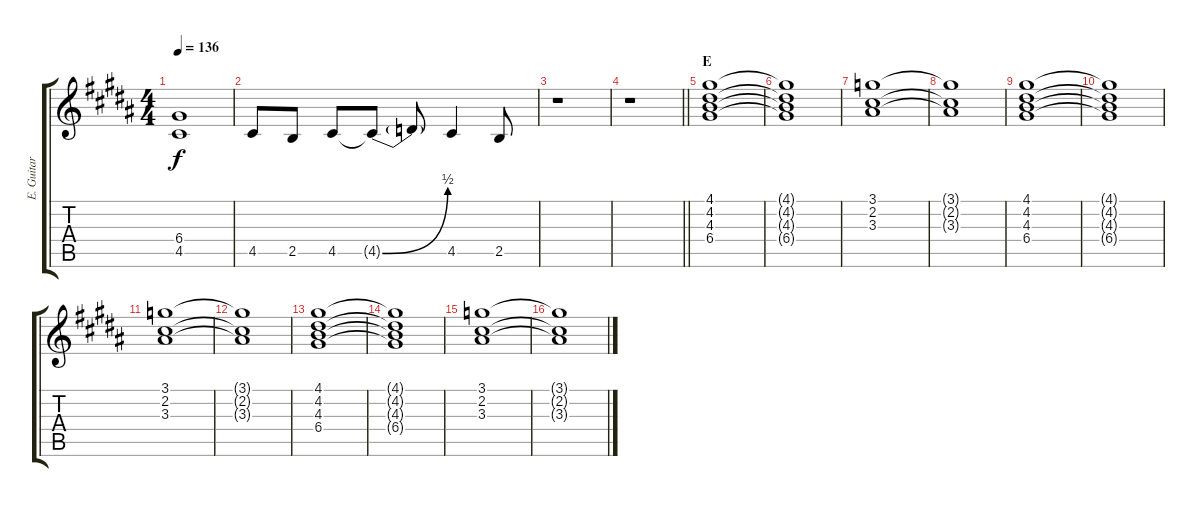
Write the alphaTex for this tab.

\track ("E. Guitar II" "E. Guitar ") {instrument overdrivenguitar}
\staff {score tabs}
\tuning (E4 B3 G3 D3 A2 D2) {hide}
\ts (4 4)
\tempo 136
\clef g2
\ks b
(6.4 4.5).1{dy f} |
4.5.8 2.5.8 4.5.8 4.5{be (bend 0 0 60 2) t}.8 4.5{t}.8 4.5.4 2.5.8 |
r.1 |
\barLineRight lightlight
r.1 |
\section ("" "E")
(4.1 4.2 4.3 6.4).1{instrument electricguitarjazz} |
(4.1{t} 4.2{t} 4.3{t} 6.4{t}).1 |
(3.1 2.2 3.3).1 |
(3.1{t} 2.2{t} 3.3{t}).1 |
(4.1 4.2 4.3 6.4).1 |
(4.1{t} 4.2{t} 4.3{t} 6.4{t}).1 |
(3.1 2.2 3.3).1 |
(3.1{t} 2.2{t} 3.3{t}).1 |
(4.1 4.2 4.3 6.4).1 |
(4.1{t} 4.2{t} 4.3{t} 6.4{t}).1 |
(3.1 2.2 3.3).1 |
(3.1{t} 2.2{t} 3.3{t}).1
